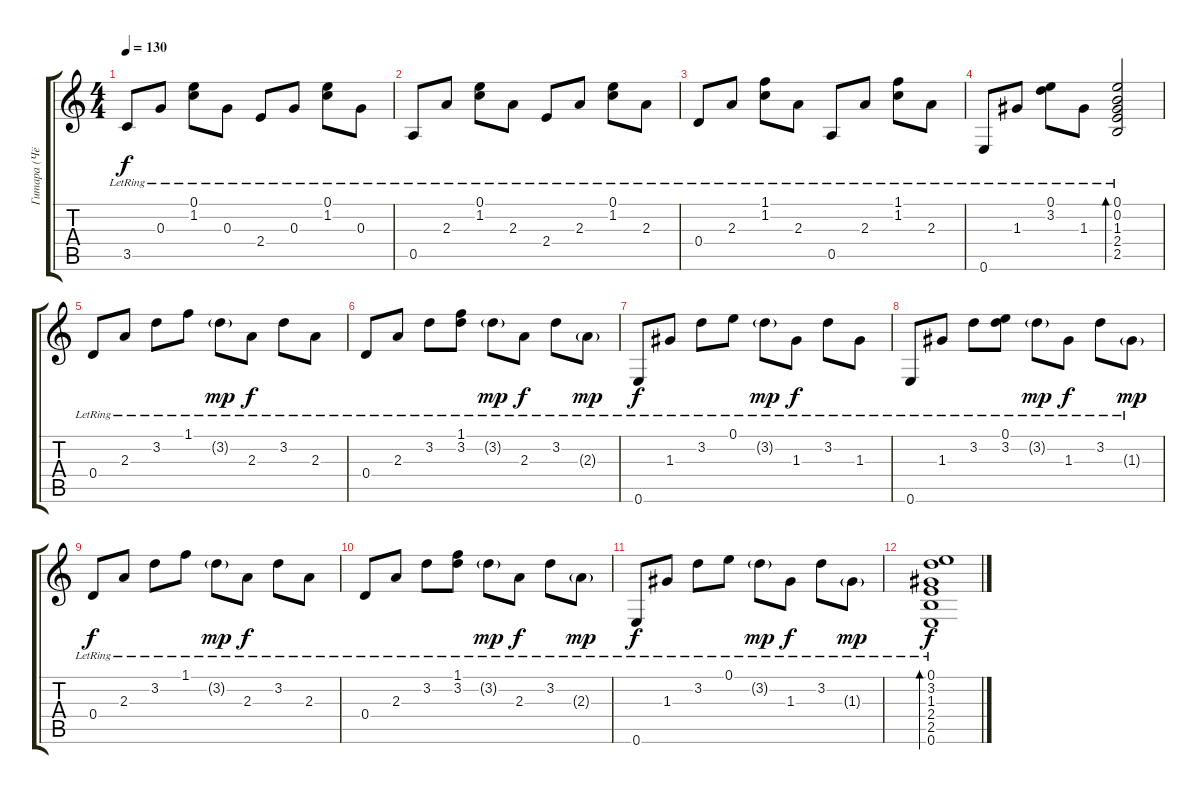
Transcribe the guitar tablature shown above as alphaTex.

\track ("Гитара (Чёрт)" "Гитара (Чё") {instrument acousticguitarsteel}
\staff {score tabs}
\tuning (E4 B3 G3 D3 A2 E2) {hide}
\ts (4 4)
\tempo 130
\clef g2
\ks c
3.5{lr}.8{dy f} 0.3{lr}.8 (0.1{lr} 1.2{lr}).8 0.3{lr}.8 2.4{lr}.8 0.3{lr}.8 (0.1{lr} 1.2{lr}).8 0.3{lr}.8 |
0.5{lr}.8 2.3{lr}.8 (0.1{lr} 1.2{lr}).8 2.3{lr}.8 2.4{lr}.8 2.3{lr}.8 (0.1{lr} 1.2{lr}).8 2.3{lr}.8 |
0.4{lr}.8 2.3{lr}.8 (1.1{lr} 1.2{lr}).8 2.3{lr}.8 0.5{lr}.8 2.3{lr}.8 (1.1{lr} 1.2{lr}).8 2.3{lr}.8 |
0.6{lr}.8 1.3{lr}.8 (0.1{lr} 3.2{lr}).8 1.3{lr}.8 (0.1{lr} 0.2{lr} 1.3{lr} 2.4{lr} 2.5{lr}).2{bd 60} |
0.4{lr}.8 2.3{lr}.8 3.2{lr}.8 1.1{lr}.8 3.2{g lr}.8{dy mp} 2.3{lr}.8{dy f} 3.2{lr}.8 2.3{lr}.8 |
0.4{lr}.8 2.3{lr}.8 3.2{lr}.8 (1.1{lr} 3.2{lr}).8 3.2{g lr}.8{dy mp} 2.3{lr}.8{dy f} 3.2{lr}.8 2.3{g lr}.8{dy mp} |
0.6{lr}.8{dy f} 1.3{lr}.8 3.2{lr}.8 0.1{lr}.8 3.2{g lr}.8{dy mp} 1.3{lr}.8{dy f} 3.2{lr}.8 1.3{lr}.8 |
0.6{lr}.8 1.3{lr}.8 3.2{lr}.8 (0.1{lr} 3.2{lr}).8 3.2{g lr}.8{dy mp} 1.3{lr}.8{dy f} 3.2{lr}.8 1.3{g lr}.8{dy mp} |
0.4{lr}.8{dy f} 2.3{lr}.8 3.2{lr}.8 1.1{lr}.8 3.2{g lr}.8{dy mp} 2.3{lr}.8{dy f} 3.2{lr}.8 2.3{lr}.8 |
0.4{lr}.8 2.3{lr}.8 3.2{lr}.8 (1.1{lr} 3.2{lr}).8 3.2{g lr}.8{dy mp} 2.3{lr}.8{dy f} 3.2{lr}.8 2.3{g lr}.8{dy mp} |
0.6{lr}.8{dy f} 1.3{lr}.8 3.2{lr}.8 0.1{lr}.8 3.2{g lr}.8{dy mp} 1.3{lr}.8{dy f} 3.2{lr}.8 1.3{g lr}.8{dy mp} |
(0.1{lr} 3.2{lr} 1.3{lr} 2.4{lr} 2.5{lr} 0.6{lr}).1{bd 240 dy f}
